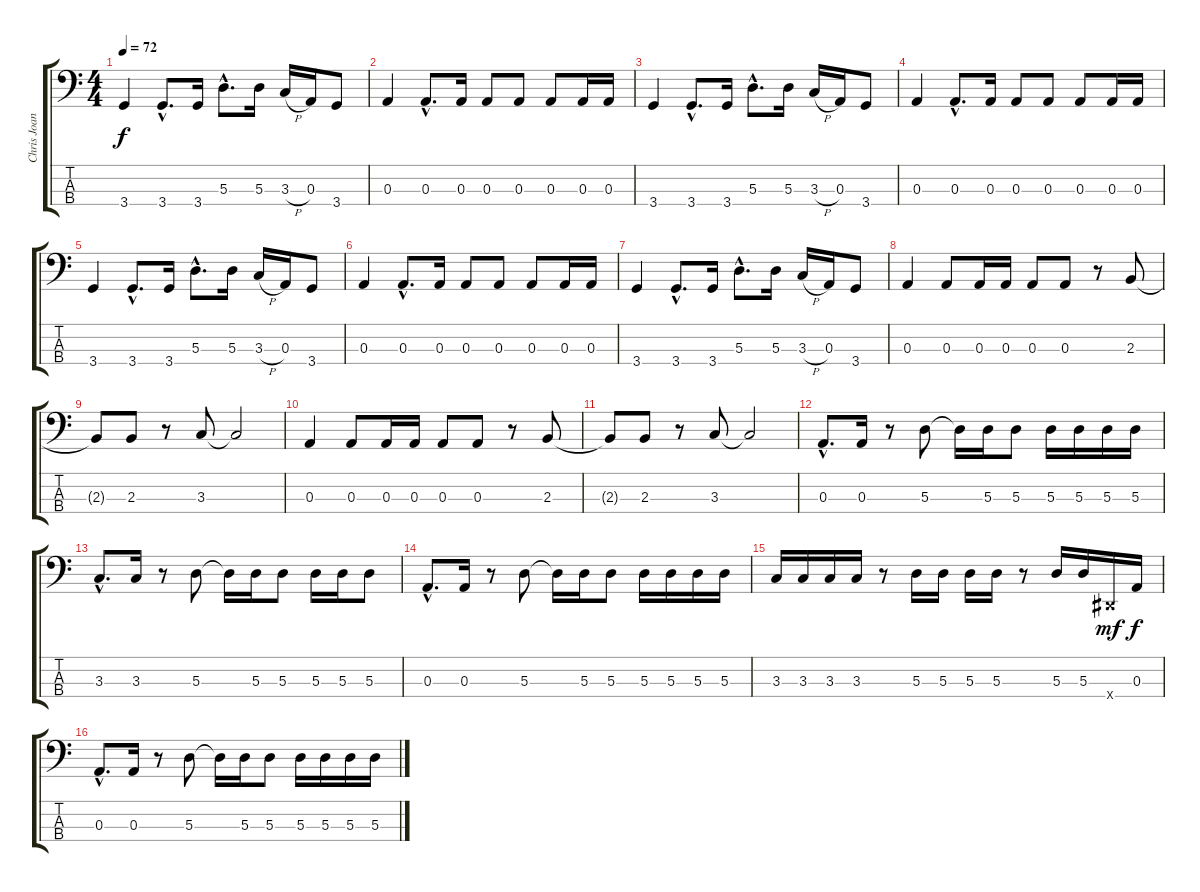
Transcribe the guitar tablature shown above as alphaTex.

\track ("Chris Joannou (Basse)" "Chris Joan") {instrument electricbasspick}
\staff {score tabs}
\tuning (G2 D2 A1 E1) {hide}
\ts (4 4)
\tempo 72
\clef f4
\ks c
3.4.4{dy f} 3.4{hac}.8{d} 3.4.16 5.3{hac}.8{d} 5.3.16 3.3{h}.16 0.3.16 3.4.8 |
0.3.4 0.3{hac}.8{d} 0.3.16 0.3.8 0.3.8 0.3.8 0.3.16 0.3.16 |
3.4.4 3.4{hac}.8{d} 3.4.16 5.3{hac}.8{d} 5.3.16 3.3{h}.16 0.3.16 3.4.8 |
0.3.4 0.3{hac}.8{d} 0.3.16 0.3.8 0.3.8 0.3.8 0.3.16 0.3.16 |
3.4.4 3.4{hac}.8{d} 3.4.16 5.3{hac}.8{d} 5.3.16 3.3{h}.16 0.3.16 3.4.8 |
0.3.4 0.3{hac}.8{d} 0.3.16 0.3.8 0.3.8 0.3.8 0.3.16 0.3.16 |
3.4.4 3.4{hac}.8{d} 3.4.16 5.3{hac}.8{d} 5.3.16 3.3{h}.16 0.3.16 3.4.8 |
0.3.4 0.3.8 0.3.16 0.3.16 0.3.8 0.3.8 r.8 2.3.8 |
2.3{t}.8 2.3.8 r.8 3.3.8 3.3{t}.2 |
0.3.4 0.3.8 0.3.16 0.3.16 0.3.8 0.3.8 r.8 2.3.8 |
2.3{t}.8 2.3.8 r.8 3.3.8 3.3{t}.2 |
0.3{hac}.8{d} 0.3.16 r.8 5.3.8 5.3{t}.16 5.3.16 5.3.8 5.3.16 5.3.16 5.3.16 5.3.16 |
3.3{hac}.8{d} 3.3.16 r.8 5.3.8 5.3{t}.16 5.3.16 5.3.8 5.3.16 5.3.16 5.3.8 |
0.3{hac}.8{d} 0.3.16 r.8 5.3.8 5.3{t}.16 5.3.16 5.3.8 5.3.16 5.3.16 5.3.16 5.3.16 |
3.3.16 3.3.16 3.3.16 3.3.16 r.8 5.3.16 5.3.16 5.3.16 5.3.16 r.8 5.3.16 5.3.16 -1.4{x}.16{dy mf} 0.3.16{dy f} |
0.3{hac}.8{d} 0.3.16 r.8 5.3.8 5.3{t}.16 5.3.16 5.3.8 5.3.16 5.3.16 5.3.16 5.3.16
